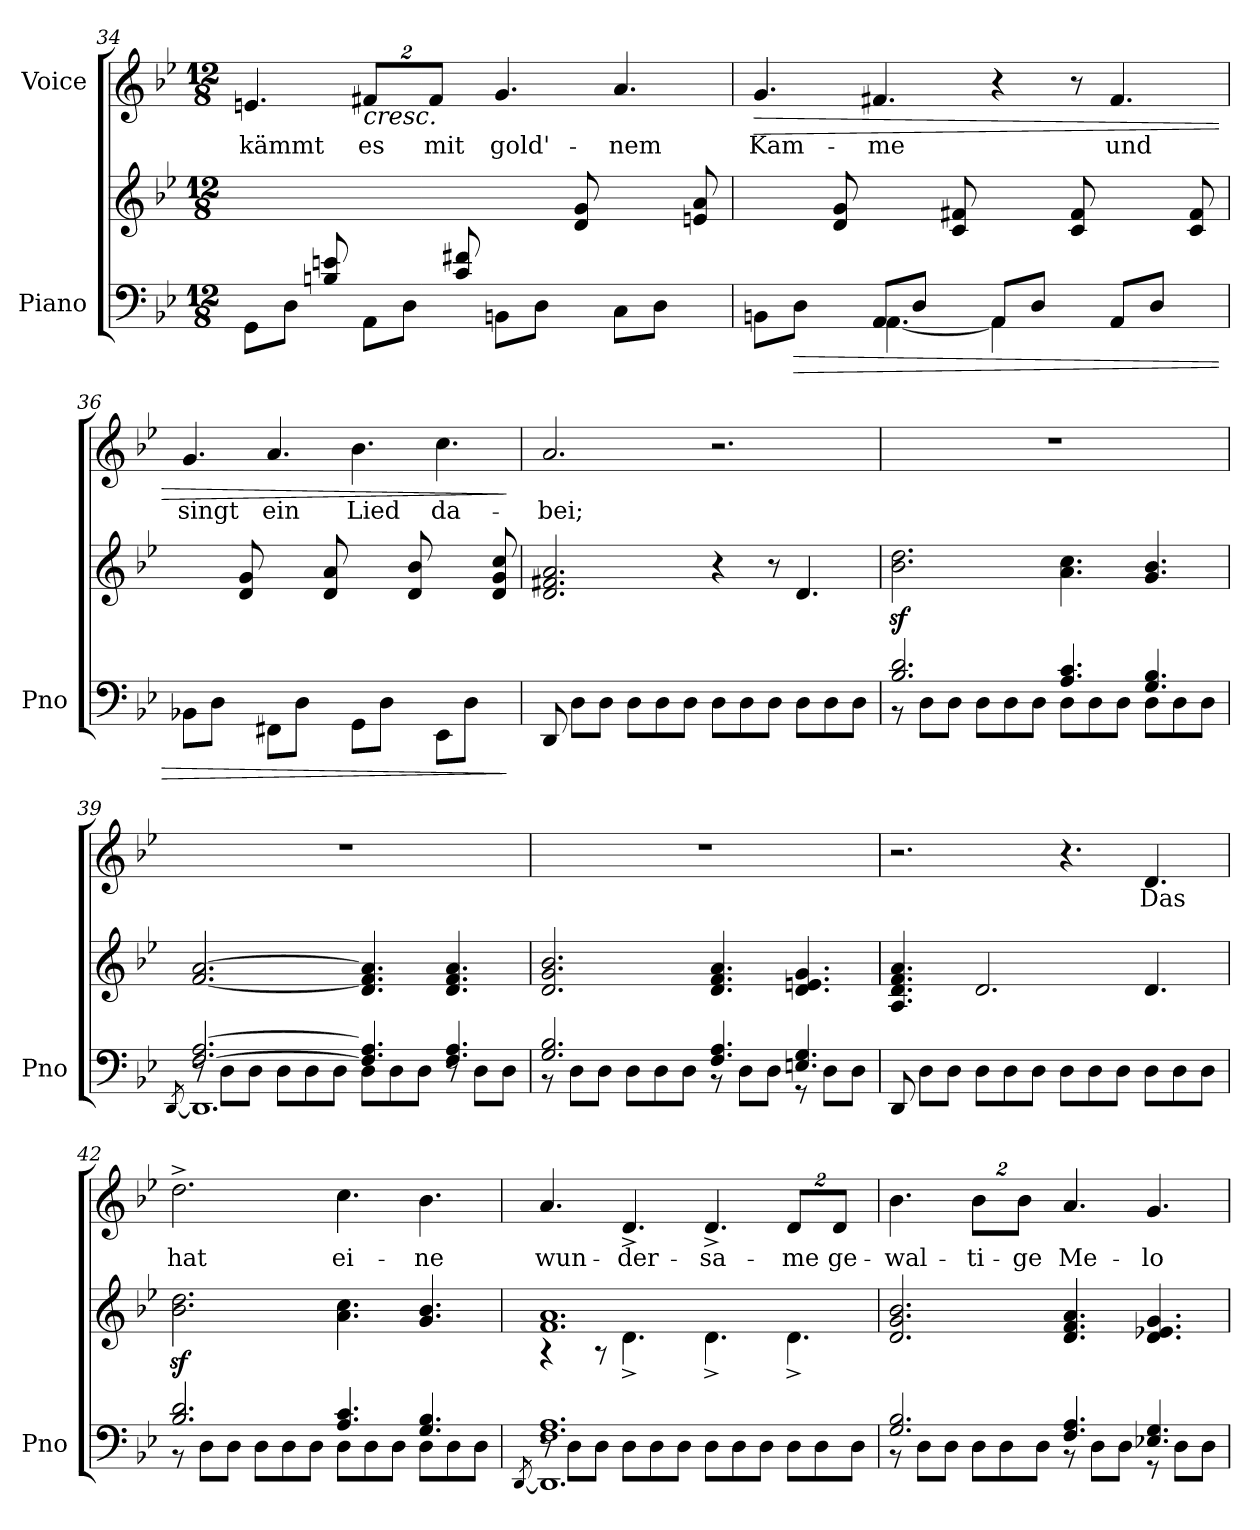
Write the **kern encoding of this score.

**kern	**kern	**dynam	**kern	**text	**dynam
*part2	*part2	*part2	*part1	*part1	*part1
*staff3	*staff2	*staff2/3	*staff1	*staff1	*staff1
*I"Piano	*	*	*I"Voice	*	*
*I'Pno	*	*	*	*	*
*clefF4	*clefG2	*	*clefG2	*	*
*k[b-e-]	*k[b-e-]	*	*k[b-e-]	*	*
*M12/8	*M12/8	*	*M12/8	*	*
=34	=34	=34	=34	=34	=34
*	*^	*	*	*	*
8GG\L	1.ryy	1ryy	.	4.en/	kämmt	.
8D\J	.	.	.	.	.	.
8Bn/ 8en/	.	.	.	.	.	.
!	!	!	!	!	!	!LO:HP:b
8AA\L	.	.	.	16%3f#X/L	es	<
8D\J	.	.	.	.	.	.
.	.	.	.	16%3f#/J	mit	.
8c/ 8f#X/	.	.	.	.	.	.
(8BBn\L	.	.	.	4.g/	gold'-	.
8D\J	.	.	.	.	.	.
8ryy	.	8d/ 8g/)	.	.	.	.
(8C\L	.	4ryy	.	4.a/	-nem	.
8D\J	.	.	.	.	.	.
8ryy	.	8en/ 8a/)	.	.	.	.
=35	=35	=35	=35	=35	=35	=35
*^	*	*	*	*	*	*
!	!	!	!	!	!	!	!LO:HP:b
(8BBn\L	4.ryy	1.ryy	4ryy	.	4.g/	Kam-	>
!	!	!	!	!LO:HP:b=2	!	!	!
8D\J	.	.	.	>	.	.	.
8ryy	.	.	8d/ 8g/)	.	.	.	.
!LO:N:head=solid	!	!	!	!	!	!	!
(8AA/L	[4.AA\	.	4ryy	.	4.f#X/	-me	[
8D/J	.	.	.	.	.	.	.
8ryy	.	.	8c/ 8f#X/)	.	.	.	.
!LO:N:head=solid	!	!	!	!	!	!	!
(8AA/L	4AA\]	.	4ryy	.	4r	.	.
8D/J	.	.	.	.	.	.	.
8ryy	8ryy	.	8c/ 8f#/)	.	8r	.	.
(8AA/L	4.ryy	.	4ryy	.	4.f#/	und	.
8D/J	.	.	.	.	.	.	.
8ryy	.	.	8c/ 8f#/)	.	.	.	.
*v	*v	*	*	*	*	*	*
=36	=36	=36	=36	=36	=36	=36
(8BB-X\L	1.ryy	4ryy	.	4.g/	singt	.
8D\J	.	.	.	.	.	.
8ryy	.	8d/ 8g/)	.	.	.	.
(8FF#X\L	.	4ryy	.	4.a/	ein	.
8D\J	.	.	.	.	.	.
8ryy	.	8d/ 8a/)	.	.	.	.
(8GG\L	.	4ryy	.	4.b-\	Lied	.
8D\J	.	.	.	.	.	.
8ryy	.	8d/ 8b-/)	.	.	.	.
((8EE-\L	.	4ryy	.	4.cc\	da-	.
8D\J	.	.	.	.	.	.
8ryy	.	8d/ 8g/ 8cc/))	.	.	.	.
*	*v	*v	*	*	*	*
.	.	]	.	.	]
=37	=37	=37	=37	=37	=37
8DD/	2.d/ 2.f#X/ 2.a/	.	2.a/	bei;	.
8D\L	.	.	.	.	.
8D\J	.	.	.	.	.
8D\L	.	.	.	.	.
8D\	.	.	.	.	.
8D\J	.	.	.	.	.
8D\L	4r	.	2.r	.	.
8D\	.	.	.	.	.
8D\J	8r	.	.	.	.
8D\L	4.d/	.	.	.	.
8D\	.	.	.	.	.
8D\J	.	.	.	.	.
=38	=38	=38	=38	=38	=38
*^	*	*	*	*	*
2.B-/ 2.d/	8r	2.b-\z< 2.dd\z<	.	1.r	.	.
.	8D\L	.	.	.	.	.
.	8D\J	.	.	.	.	.
.	8D\L	.	.	.	.	.
.	8D\	.	.	.	.	.
.	8D\J	.	.	.	.	.
4.A/ 4.c/	8D\L	4.a\ 4.cc\	.	.	.	.
.	8D\	.	.	.	.	.
.	8D\J	.	.	.	.	.
4.G/ 4.B-/	8D\L	4.g/ 4.b-/	.	.	.	.
.	8D\	.	.	.	.	.
.	8D\J	.	.	.	.	.
=39	=39	=39	=39	=39	=39	=39
*	*^	*	*	*	*	*
.	.	[8qDD/	.	.	.	.	.
[2.F/ [2.A/	8r	1.DD]	[2.f/ [2.a/	.	1.r	.	.
.	8D\L	.	.	.	.	.	.
.	8D\J	.	.	.	.	.	.
.	8D\L	.	.	.	.	.	.
.	8D\	.	.	.	.	.	.
.	8D\J	.	.	.	.	.	.
4.F/] 4.A/]	8D\L	.	4.d/ 4.f/] 4.a/]	.	.	.	.
.	8D\	.	.	.	.	.	.
.	8D\J	.	.	.	.	.	.
4.F/ 4.A/	8r	.	4.d/ 4.f/ 4.a/	.	.	.	.
.	8D\L	.	.	.	.	.	.
.	8D\J	.	.	.	.	.	.
*	*v	*v	*	*	*	*	*
=40	=40	=40	=40	=40	=40	=40
2.G/ 2.B-/	8r	2.d/ 2.g/ 2.b-/	.	1.r	.	.
.	8D\L	.	.	.	.	.
.	8D\J	.	.	.	.	.
.	8D\L	.	.	.	.	.
.	8D\	.	.	.	.	.
.	8D\J	.	.	.	.	.
4.F/ 4.A/	8r	4.d/ 4.f/ 4.a/	.	.	.	.
.	8D\L	.	.	.	.	.
.	8D\J	.	.	.	.	.
4.En/ 4.G/	8r	4.d/ 4.en/ 4.g/	.	.	.	.
.	8D\L	.	.	.	.	.
.	8D\J	.	.	.	.	.
*v	*v	*	*	*	*	*
=41	=41	=41	=41	=41	=41
8DD/	4.A/ 4.d/ 4.f/ 4.a/	.	2.r	.	.
8D\L	.	.	.	.	.
8D\J	.	.	.	.	.
8D\L	2.d/	.	.	.	.
8D\	.	.	.	.	.
8D\J	.	.	.	.	.
8D\L	.	.	4.r	.	.
8D\	.	.	.	.	.
8D\J	.	.	.	.	.
8D\L	4.d/	.	4.d/	Das	.
8D\	.	.	.	.	.
8D\J	.	.	.	.	.
=42	=42	=42	=42	=42	=42
*^	*	*	*	*	*
2.B-/ 2.d/	8r	2.b-\z< 2.dd\z<	.	2.dd^\	hat	.
.	8D\L	.	.	.	.	.
.	8D\J	.	.	.	.	.
.	8D\L	.	.	.	.	.
.	8D\	.	.	.	.	.
.	8D\J	.	.	.	.	.
4.A/ 4.c/	8D\L	4.a\ 4.cc\	.	4.cc\	ei-	.
.	8D\	.	.	.	.	.
.	8D\J	.	.	.	.	.
4.G/ 4.B-/	8D\L	4.g/ 4.b-/	.	4.b-\	-ne	.
.	8D\	.	.	.	.	.
.	8D\J	.	.	.	.	.
=43	=43	=43	=43	=43	=43	=43
*	*^	*	*	*	*	*
.	.	[8qDD/	.	.	.	.	.
*	*	*	*^	*	*	*	*
1.F 1.A	8r	1.DD]	1.f 1.a	4r	.	4.a/	wun-	.
.	8D\L	.	.	.	.	.	.	.
.	8D\J	.	.	8r	.	.	.	.
.	8D\L	.	.	4.d^\	.	4.d^>/	-der-	.
.	8D\	.	.	.	.	.	.	.
.	8D\J	.	.	.	.	.	.	.
.	8D\L	.	.	4.d^\	.	4.d^>/	-sa-	.
.	8D\	.	.	.	.	.	.	.
.	8D\J	.	.	.	.	.	.	.
.	8D\L	.	.	4.d^\	.	16%3d/L	-me	.
.	8D\	.	.	.	.	.	.	.
.	.	.	.	.	.	16%3d/J	ge-	.
.	8D\J	.	.	.	.	.	.	.
*	*v	*v	*	*	*	*	*	*
*	*	*v	*v	*	*	*	*
=44	=44	=44	=44	=44	=44	=44
2.G/ 2.B-/	8r	2.d/ 2.g/ 2.b-/	.	4.b-\	-wal-	.
.	8D\L	.	.	.	.	.
.	8D\J	.	.	.	.	.
.	8D\L	.	.	16%3b-\L	-ti-	.
.	8D\	.	.	.	.	.
.	.	.	.	16%3b-\J	-ge	.
.	8D\J	.	.	.	.	.
4.F/ 4.A/	8r	4.d/ 4.f/ 4.a/	.	4.a/	Me-	.
.	8D\L	.	.	.	.	.
.	8D\J	.	.	.	.	.
4.E-X/ 4.G/	8r	4.d/ 4.e-X/ 4.g/	.	4.g/	-lo-	.
.	8D\L	.	.	.	.	.
.	8D\J	.	.	.	.	.
*v	*v	*	*	*	*	*
=	=	=	=	=	=
*-	*-	*-	*-	*-	*-
